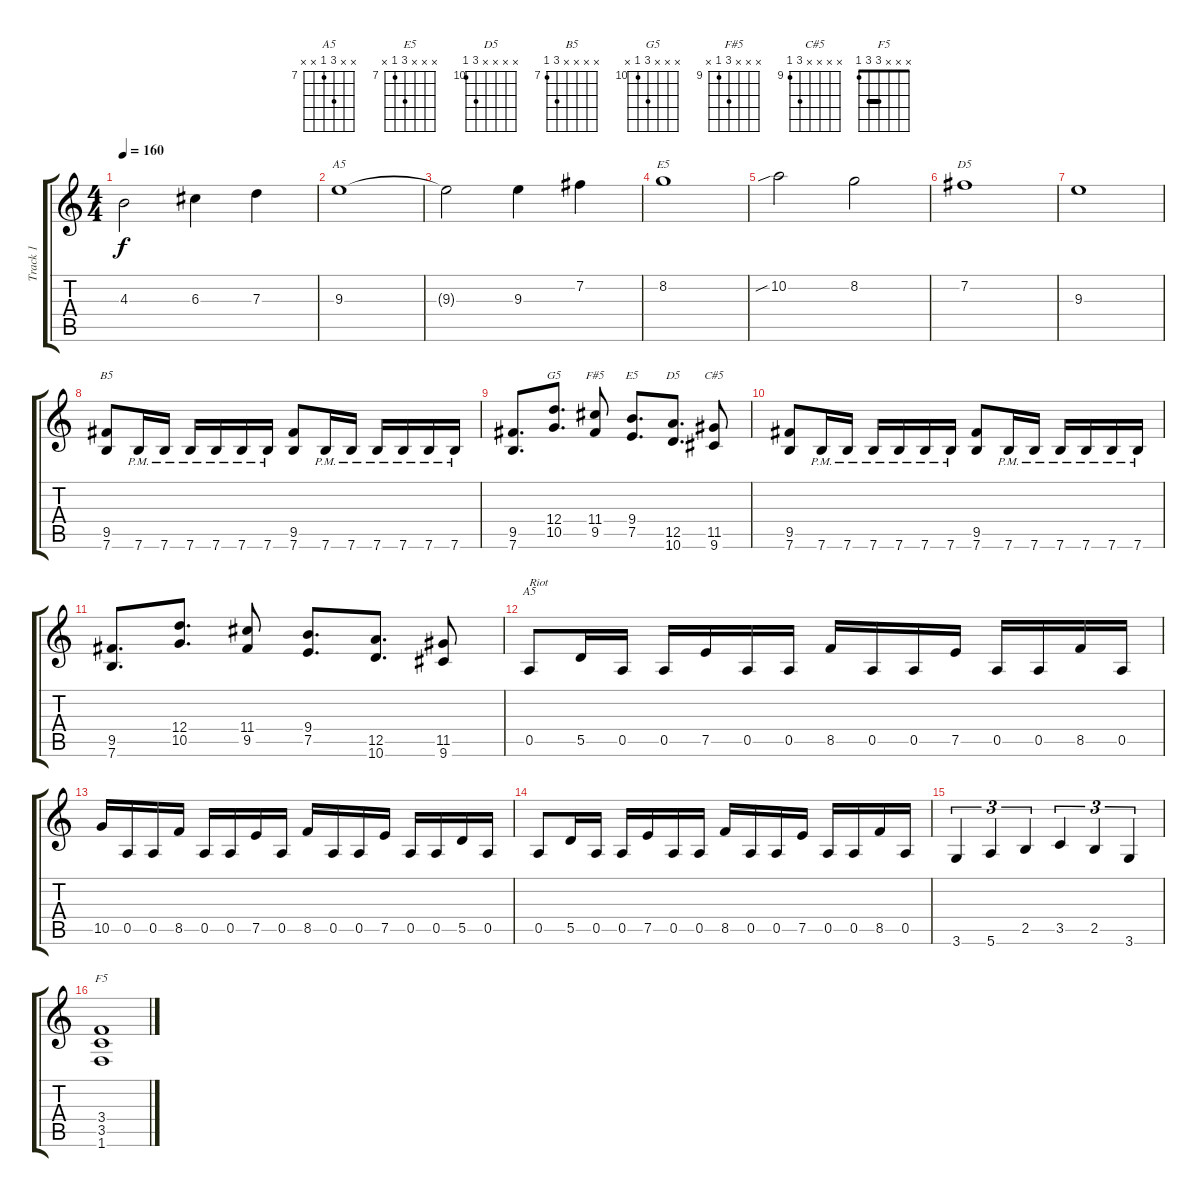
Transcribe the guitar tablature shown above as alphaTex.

\track ("Track 1" "Track 1") {instrument overdrivenguitar}
\staff {score tabs}
\tuning (E4 B3 G3 D3 A2 E2) {hide}
\chord ("A5" x x 2 2 0 x) {barre 2}
\chord ("E5" x x x 2 2 0) {barre 2}
\chord ("D5" x 3 2 0 x x)
\chord ("B5" x x x x 9 7) {firstfret 7}
\chord ("G5" x x x 12 10 x) {firstfret 10}
\chord ("F#5" x x x 11 9 x) {firstfret 9}
\chord ("E5" x x x 9 7 x) {firstfret 7}
\chord ("D5" x x x x 12 10) {firstfret 10}
\chord ("C#5" x x x x 11 9) {firstfret 9}
\chord ("A5" x x 9 7 x x) {firstfret 7}
\chord ("F5" x x x 3 3 1) {barre 3}
\ts (4 4)
\tempo 160
\clef g2
\ks c
4.3{t}.2{dy f} 6.3.4 7.3.4 |
9.3.1{ch "A5"} |
9.3{t}.2 9.3.4 7.2.4 |
8.2.1{ch "E5"} |
10.2{sib}.2 8.2.2 |
7.2.1{ch "D5"} |
9.3.1 |
(9.5 7.6).8{ch "B5"} 7.6{pm}.16 7.6{pm}.16 7.6{pm}.16 7.6{pm}.16 7.6{pm}.16 7.6{pm}.16 (9.5 7.6).8 7.6{pm}.16 7.6{pm}.16 7.6{pm}.16 7.6{pm}.16 7.6{pm}.16 7.6{pm}.16 |
(9.5 7.6).8{d} (12.4 10.5).8{d ch "G5"} (11.4 9.5).8{ch "F#5"} (9.4 7.5).8{d ch "E5"} (12.5 10.6).8{d ch "D5"} (11.5 9.6).8{ch "C#5"} |
(9.5 7.6).8 7.6{pm}.16 7.6{pm}.16 7.6{pm}.16 7.6{pm}.16 7.6{pm}.16 7.6{pm}.16 (9.5 7.6).8 7.6{pm}.16 7.6{pm}.16 7.6{pm}.16 7.6{pm}.16 7.6{pm}.16 7.6{pm}.16 |
(9.5 7.6).8{d} (12.4 10.5).8{d} (11.4 9.5).8 (9.4 7.5).8{d} (12.5 10.6).8{d} (11.5 9.6).8 |
0.5.8{ch "A5" txt "Riot"} 5.5.16 0.5.16 0.5.16 7.5.16 0.5.16 0.5.16 8.5.16 0.5.16 0.5.16 7.5.16 0.5.16 0.5.16 8.5.16 0.5.16 |
10.5.16 0.5.16 0.5.16 8.5.16 0.5.16 0.5.16 7.5.16 0.5.16 8.5.16 0.5.16 0.5.16 7.5.16 0.5.16 0.5.16 5.5.16 0.5.16 |
0.5.8 5.5.16 0.5.16 0.5.16 7.5.16 0.5.16 0.5.16 8.5.16 0.5.16 0.5.16 7.5.16 0.5.16 0.5.16 8.5.16 0.5.16 |
3.6.4{tu (3 2)} 5.6.4{tu (3 2)} 2.5.4{tu (3 2)} 3.5.4{tu (3 2)} 2.5.4{tu (3 2)} 3.6.4{tu (3 2)} |
(3.4 3.5 1.6).1{ch "F5"}
